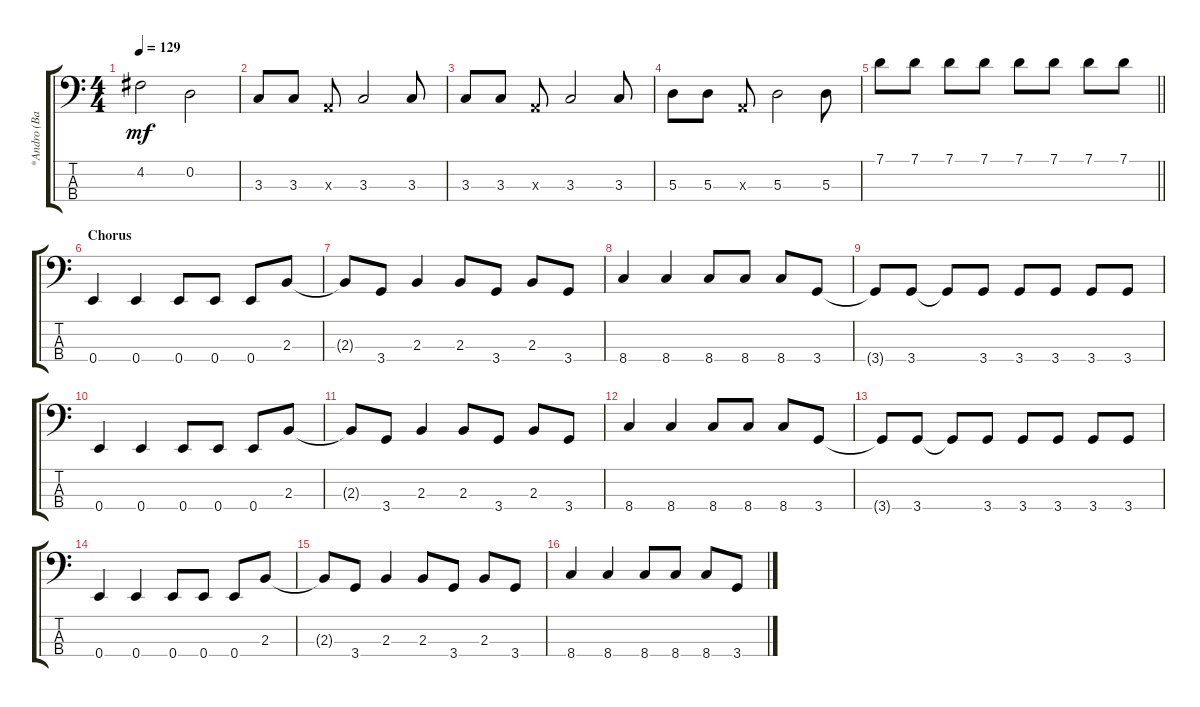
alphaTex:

\track ("*Andro (Bass)" "*Andro (Ba") {instrument electricbassfinger}
\staff {score tabs}
\tuning (G2 D2 A1 E1) {hide}
\ts (4 4)
\tempo 129
\clef f4
\ks c
4.2.2{dy mf} 0.2.2 |
3.3.8 3.3.8 0.3{x}.8 3.3.2 3.3.8 |
3.3.8 3.3.8 0.3{x}.8 3.3.2 3.3.8 |
5.3.8 5.3.8 0.3{x}.8 5.3.2 5.3.8 |
\barLineRight lightlight
7.1.8 7.1.8 7.1.8 7.1.8 7.1.8 7.1.8 7.1.8 7.1.8 |
\section ("" "Chorus")
0.4.4 0.4.4 0.4.8 0.4.8 0.4.8 2.3.8 |
2.3{t}.8 3.4.8 2.3.4 2.3.8 3.4.8 2.3.8 3.4.8 |
8.4.4 8.4.4 8.4.8 8.4.8 8.4.8 3.4.8 |
3.4{t}.8 3.4.8 3.4{t}.8 3.4.8 3.4.8 3.4.8 3.4.8 3.4.8 |
0.4.4 0.4.4 0.4.8 0.4.8 0.4.8 2.3.8 |
2.3{t}.8 3.4.8 2.3.4 2.3.8 3.4.8 2.3.8 3.4.8 |
8.4.4 8.4.4 8.4.8 8.4.8 8.4.8 3.4.8 |
3.4{t}.8 3.4.8 3.4{t}.8 3.4.8 3.4.8 3.4.8 3.4.8 3.4.8 |
0.4.4 0.4.4 0.4.8 0.4.8 0.4.8 2.3.8 |
2.3{t}.8 3.4.8 2.3.4 2.3.8 3.4.8 2.3.8 3.4.8 |
8.4.4 8.4.4 8.4.8 8.4.8 8.4.8 3.4.8
